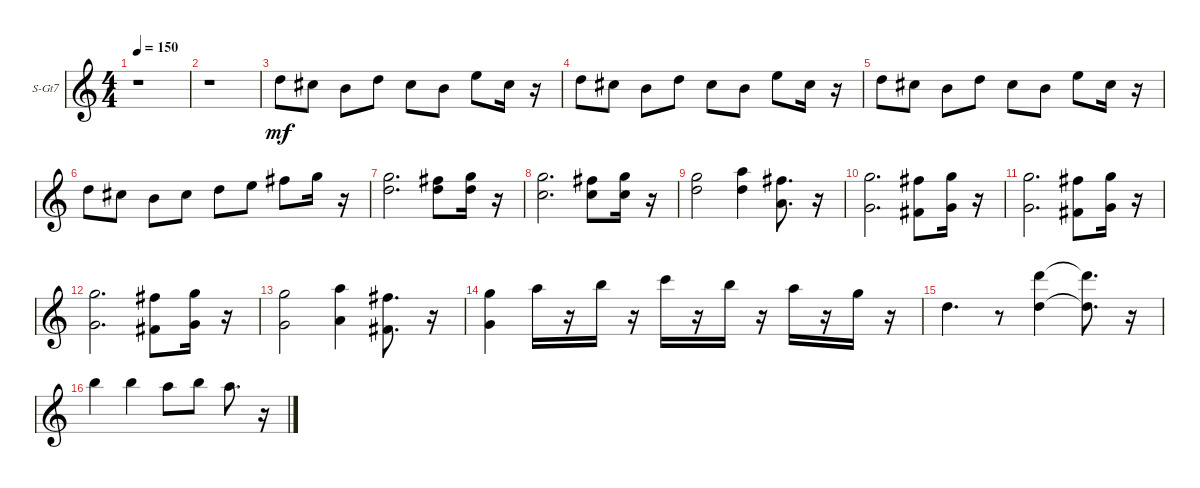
\bracketExtendMode groupsimilarinstruments
\firstSystemTrackNameOrientation horizontal
\otherSystemsTrackNameOrientation horizontal
\track ("Vibraphone" "S-Gt7") {instrument violin}
\staff {score}
\tuning (E4 B3 G3 D3 A2 E2 B1)
\displaytranspose 12
\ts (4 4)
\beaming (8 2 2 2 2)
\tempo 150
\clef g2
\ks c
r.1{dy mf instrument violin} |
r.1 |
3.2.8 2.2.8 0.2.8 3.2.8 2.2.8 0.2.8 0.1.8 2.2.16 r.16 |
3.2.8 2.2.8 0.2.8 3.2.8 2.2.8 0.2.8 0.1.8 2.2.16 r.16 |
3.2.8 2.2.8 0.2.8 3.2.8 2.2.8 0.2.8 0.1.8 2.2.16 r.16 |
3.2.8 2.2.8 0.2.8 2.2.8 3.2.8 0.1.8 2.1.8 3.1.16 r.16 |
(3.1 3.2).2{d} (2.1 3.2).8 (3.1 3.2).16 r.16 |
(3.1 1.2).2{d} (2.1 1.2).8 (3.1 1.2).16 r.16 |
(3.1 3.2).2 (5.1 3.2).4 (2.1 2.3).8{d} r.16 |
(3.1 0.3).2{d} (2.1 4.4).8 (3.1 0.3).16 r.16 |
(3.1 0.3).2{d} (2.1 4.4).8 (3.1 0.3).16 r.16 |
(3.1 0.3).2{d} (2.1 4.4).8 (3.1 0.3).16 r.16 |
(3.1 0.3).2 (5.1 2.3).4 (2.1 4.4).8{d} r.16 |
(3.1 0.3).4 5.1.16 r.16 7.1.16 r.16 8.1.16 r.16 7.1.16 r.16 5.1.16 r.16 3.1.16 r.16 |
3.2.4{d} r.8 (10.1 3.2).4 (10.1{t} 3.2{t}).8{d} r.16 |
7.1.4 7.1.4 5.1.8 7.1.8 5.1.8{d} r.16
